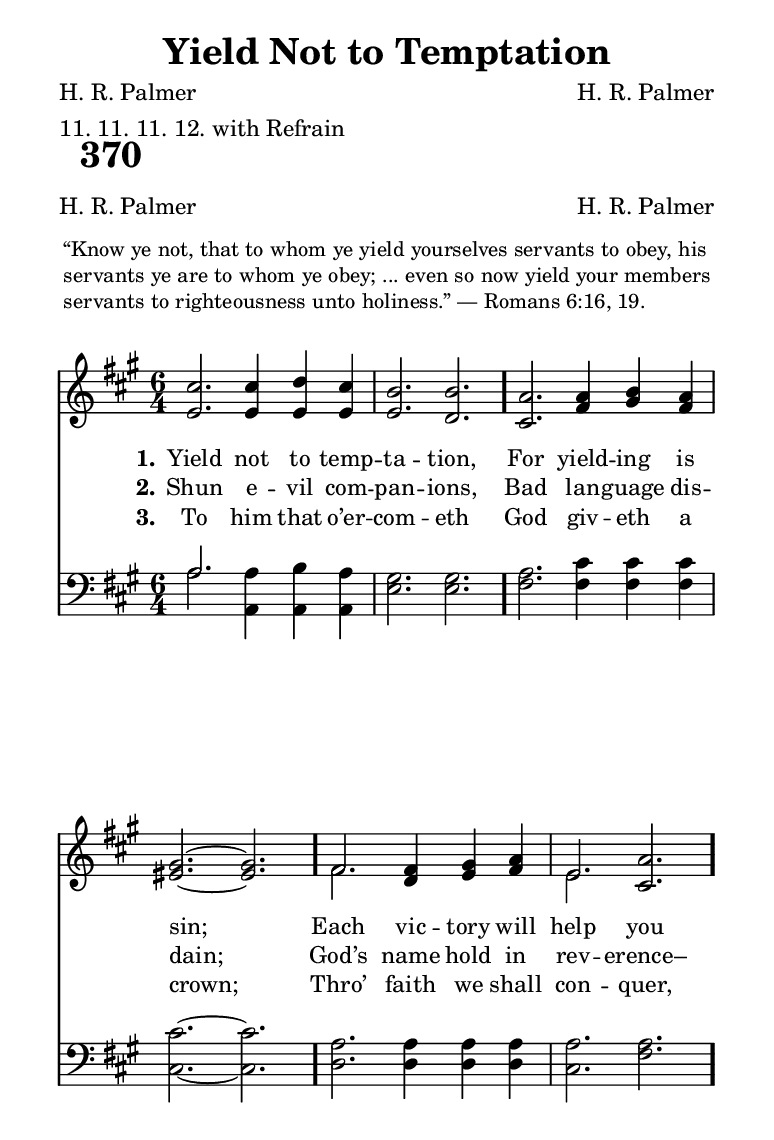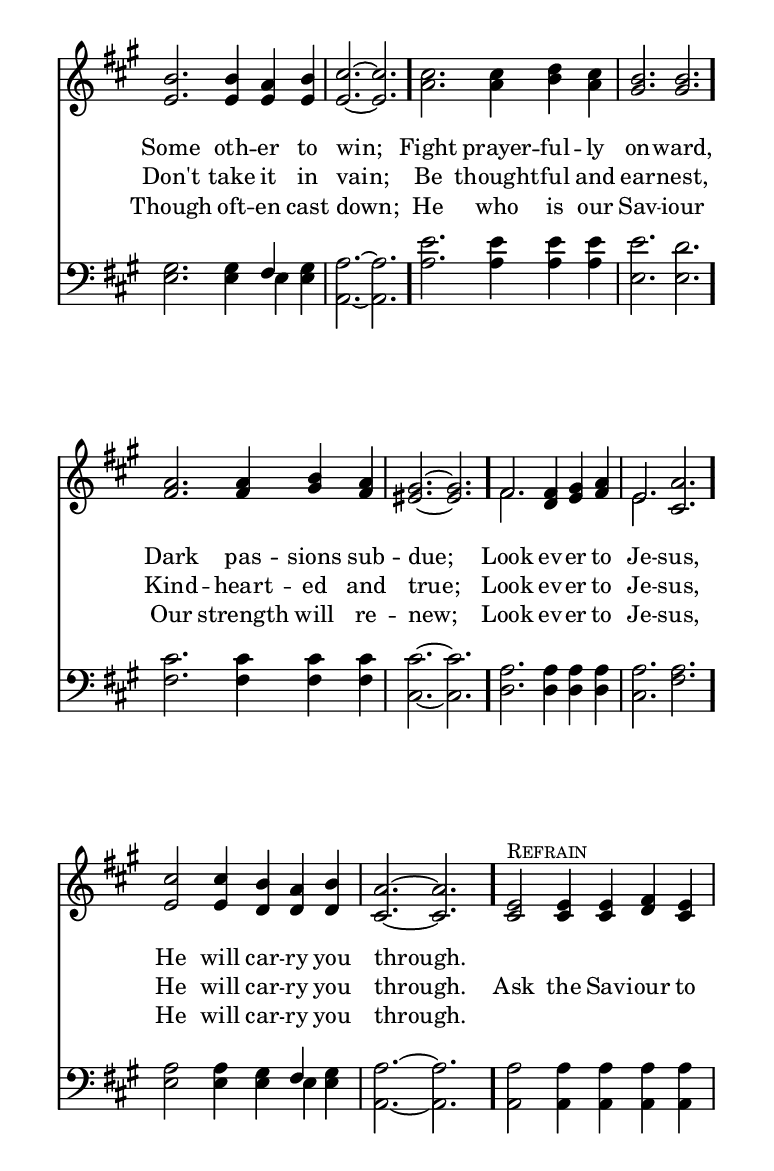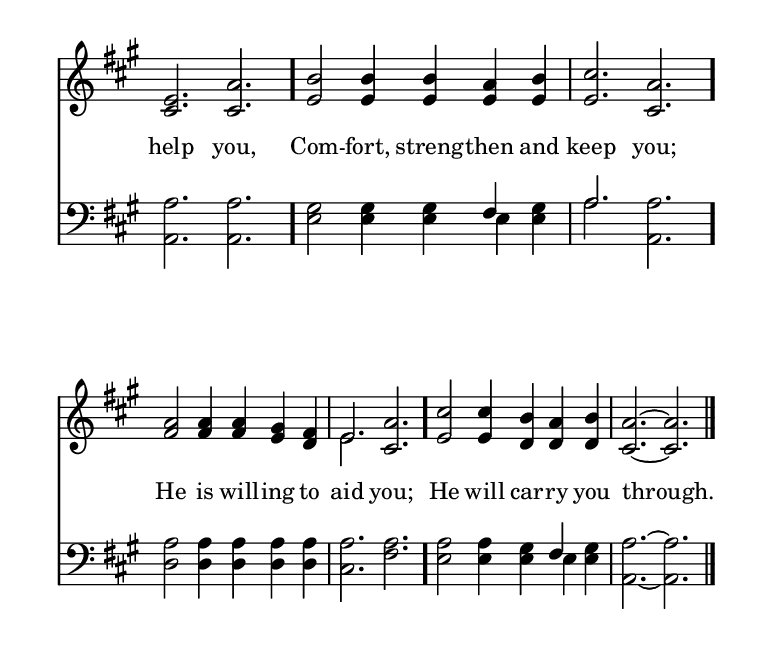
\include "common/global.ily"
\paper {
  \include "common/paper.ily"
  system-count = #(cond (is-eogsized 5) (#t #f))
  scoreTitleMarkup = \markup {
    \override #'(baseline-skip . 3.5)
    \column {
      \override #'(baseline-skip . 3.5)
      \column {
        \fill-line {
          \huge \larger \larger \bold {
            \concat { "  " \fromproperty #'header:hymnnumber }
            \mytitle
            \null
          }
        }

        \fill-line {
          \lower #1 \fromproperty #'header:poet
          \smaller \bold \mysubtitle
          \lower #1 \fromproperty #'header:composer
        }

        \vspace #0.5

        \override #'(baseline-skip . 2.5)
        \small \fill-line {
          \wordwrap { “Know ye not, that to whom ye yield yourselves servants to obey, his servants ye are to whom ye obey; ... even so now yield your members servants to righteousness unto holiness.” — "Romans 6:16, 19." } } % TODO original has right-justified reference
      }
    }
  }
}

\header{
  %children
  hymnnumber = "370"
  title = "Yield Not to Temptation"
  tunename = ""
  meter = "11. 11. 11. 12. with Refrain"
  poet = "H. R. Palmer"
  composer = "H. R. Palmer"
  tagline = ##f
}

global = {
  \include "common/overrides.ily"
  \override Staff.TimeSignature.style = #'numbered
  \time 6/4
  \override Score.MetronomeMark.transparent = ##t % hide all fermata changes too
  \tempo 2=80
  \key a \major
  \autoBeamOff
}

patternA = { c2. c4 c c | c2. c | c2. c4 c c | c2. ~ c }
patternB = { c2 c4 c c c | c2. c }
patternC = { c2. c4 c c | c2. c | c2 c4 c c c | c2. ~ c }

notesSoprano = {
\global
\relative c'' {

  \changePitch \patternA { cis cis d cis | b b | a a b a | gis gis }
  \changePitch \patternA { fis fis gis a | e a | b b a b | cis cis }
  \changePitch \patternA { cis cis d cis | b b | a a b a | gis gis }
  \changePitch \patternC { fis fis gis a | e a | cis cis b a b | a a }

  \eogbreak
  << s^\markup { \small \caps "Refrain" }
  \changePitch \patternB { e e e fis e | e a } >>
  \changePitch \patternB { b b b a b | cis a }
  \changePitch \patternB { a a a gis fis | e a }
  \changePitch \patternB { cis cis b a b | a ~ a }

  \bar "|."

}
}

notesAlto = {
\global
\relative e' {

  \changePitch \patternA { e e e e | e d | cis fis gis fis | eis eis }
  \changePitch \patternA { fis d e fis | e cis | e e e e | e e }
  \changePitch \patternA { a a b a | gis gis | fis fis gis fis | eis eis }
  \changePitch \patternC { fis d e fis | e cis | e e d d d | cis cis }

  \changePitch \patternB { cis cis cis d cis | cis cis }
  \changePitch \patternB { e e e e e | e cis }
  \changePitch \patternB { fis fis fis e d | e cis }
  \changePitch \patternB { e e d d d | cis ~ cis }

}
}

notesTenor = {
\global
\relative a {

  \changePitch \patternA { a a b a | gis gis | a cis cis cis | cis cis }
  \changePitch \patternA { a a a a | a a | gis gis fis gis | a a }
  \changePitch \patternA { e' e e e | e d | cis cis cis cis | cis cis }
  \changePitch \patternC { a a a a | a a | a a gis fis gis | a a }

  \changePitch \patternB { a a a a a | a a }
  \changePitch \patternB { gis gis gis fis gis | a a }
  \changePitch \patternB { a a a a a | a a }
  \changePitch \patternB { a a gis fis gis | a ~ a }

}
}

notesBass = {
\global
\relative f {

  \changePitch \patternA { a a, a a | e' e | fis fis fis fis | cis cis }
  \changePitch \patternA { d d d d | cis fis | e e e e | a, a }
  \changePitch \patternA { a' a a a | e e | fis fis fis fis | cis cis }
  \changePitch \patternC { d d d d | cis fis | e e e e e | a, a }

  \changePitch \patternB { a a a a a | a a }
  \changePitch \patternB { e' e e e e | a a, }
  \changePitch \patternB { d d d d d | cis fis }
  \changePitch \patternB { e e e e e | a, ~ a }

}
}

Refrain = \lyricmode {

Ask the Sav -- iour to help you, \bar "."
Com -- fort, streng -- then and keep you; \bar "."
He is will -- ing to aid you; \bar "."
He will car -- ry you through. \bar "."

}

wordsA = \lyricmode {
\set stanza = "1."

Yield not to temp -- ta -- tion, \bar "."
For yield -- ing is sin; \bar "."
Each vic -- tory will help you \bar "."
Some oth -- er to win; \bar "."
Fight prayer -- ful -- ly on -- ward, \bar "."
Dark pas -- sions sub -- due; \bar "."
Look ev -- er to Je -- sus, \bar "."
He will car -- ry you through. \bar "."

}

wordsB = \lyricmode {
\set stanza = "2."

Shun e -- vil com -- pan -- ions,
Bad lan -- guage dis -- dain;
God’s name hold in rev -- erence–
Don't take it in vain;
Be thought -- ful and ear -- nest,
Kind -- heart -- ed and true;
Look ev -- er to Je -- sus,
He will car -- ry you through.

\Refrain

}

wordsC = \lyricmode {
\set stanza = "3."

To him that o’er -- com -- eth
God giv -- eth a crown;
Thro’ faith we shall con -- quer,
Though oft -- en cast down;
He who is our Sav -- iour
Our strength will re -- new;
Look ev -- er to Je -- sus,
He will car -- ry you through.

}

\score {
  \context ChoirStaff <<
    \context Staff = upper <<
      \set Staff.autoBeaming = ##f
      \set ChoirStaff.systemStartDelimiter = #'SystemStartBar
      \set ChoirStaff.printPartCombineTexts = ##f
      \partcombine #'(2 . 9) \notesSoprano \notesAlto
      \context NullVoice = sopranos { \voiceOne << \notesSoprano >> }
      \context NullVoice = altos { \voiceTwo << \notesAlto >> }
      \context Lyrics = one   \lyricsto sopranos \wordsA
      \context Lyrics = two   \lyricsto sopranos \wordsB
      \context Lyrics = three \lyricsto sopranos \wordsC
    >>
    \context Staff = men <<
      \set Staff.autoBeaming = ##f
      \clef bass
      \set ChoirStaff.printPartCombineTexts = ##f
      \partcombine #'(2 . 9) \notesTenor \notesBass
      \context NullVoice = tenors { \voiceOne << \notesTenor >> }
      \context NullVoice = basses { \voiceTwo << \notesBass >> }
    >>
  >>
  \layout {
    \include "common/layout.ily"
  }
  \midi{
    \include "common/midi.ily"
  }
}

\version "2.19.49"  % necessary for upgrading to future LilyPond versions.

% vi:set et ts=2 sw=2 ai nocindent syntax=lilypond:
